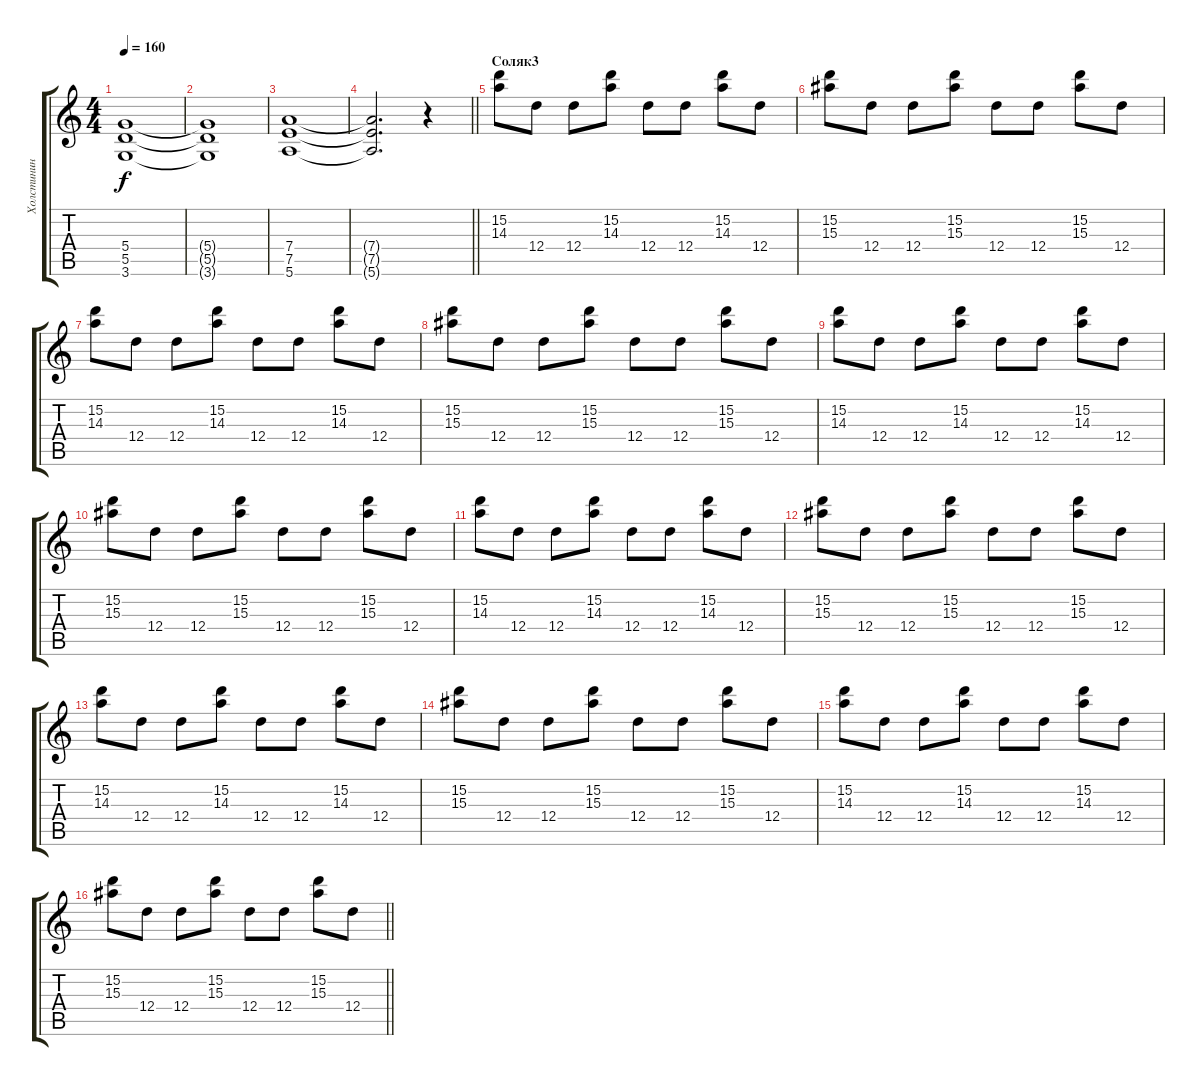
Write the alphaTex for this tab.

\track ("Холстинин" "Холстинин") {instrument overdrivenguitar}
\staff {score tabs}
\tuning (E4 B3 G3 D3 A2 E2) {hide}
\ts (4 4)
\tempo 160
\clef g2
\ks c
(5.4 5.5 3.6).1{dy f} |
(5.4{t} 5.5{t} 3.6{t}).1 |
(7.4 7.5 5.6).1 |
\barLineRight lightlight
(7.4{t} 7.5{t} 5.6{t}).2{d} r.4 |
\section ("" "Соляк3")
(15.2 14.3).8 12.4.8 12.4.8 (15.2 14.3).8 12.4.8 12.4.8 (15.2 14.3).8 12.4.8 |
(15.2 15.3).8 12.4.8 12.4.8 (15.2 15.3).8 12.4.8 12.4.8 (15.2 15.3).8 12.4.8 |
(15.2 14.3).8 12.4.8 12.4.8 (15.2 14.3).8 12.4.8 12.4.8 (15.2 14.3).8 12.4.8 |
(15.2 15.3).8 12.4.8 12.4.8 (15.2 15.3).8 12.4.8 12.4.8 (15.2 15.3).8 12.4.8 |
(15.2 14.3).8 12.4.8 12.4.8 (15.2 14.3).8 12.4.8 12.4.8 (15.2 14.3).8 12.4.8 |
(15.2 15.3).8 12.4.8 12.4.8 (15.2 15.3).8 12.4.8 12.4.8 (15.2 15.3).8 12.4.8 |
(15.2 14.3).8 12.4.8 12.4.8 (15.2 14.3).8 12.4.8 12.4.8 (15.2 14.3).8 12.4.8 |
(15.2 15.3).8 12.4.8 12.4.8 (15.2 15.3).8 12.4.8 12.4.8 (15.2 15.3).8 12.4.8 |
(15.2 14.3).8 12.4.8 12.4.8 (15.2 14.3).8 12.4.8 12.4.8 (15.2 14.3).8 12.4.8 |
(15.2 15.3).8 12.4.8 12.4.8 (15.2 15.3).8 12.4.8 12.4.8 (15.2 15.3).8 12.4.8 |
(15.2 14.3).8 12.4.8 12.4.8 (15.2 14.3).8 12.4.8 12.4.8 (15.2 14.3).8 12.4.8 |
\barLineRight lightlight
(15.2 15.3).8 12.4.8 12.4.8 (15.2 15.3).8 12.4.8 12.4.8 (15.2 15.3).8 12.4.8
